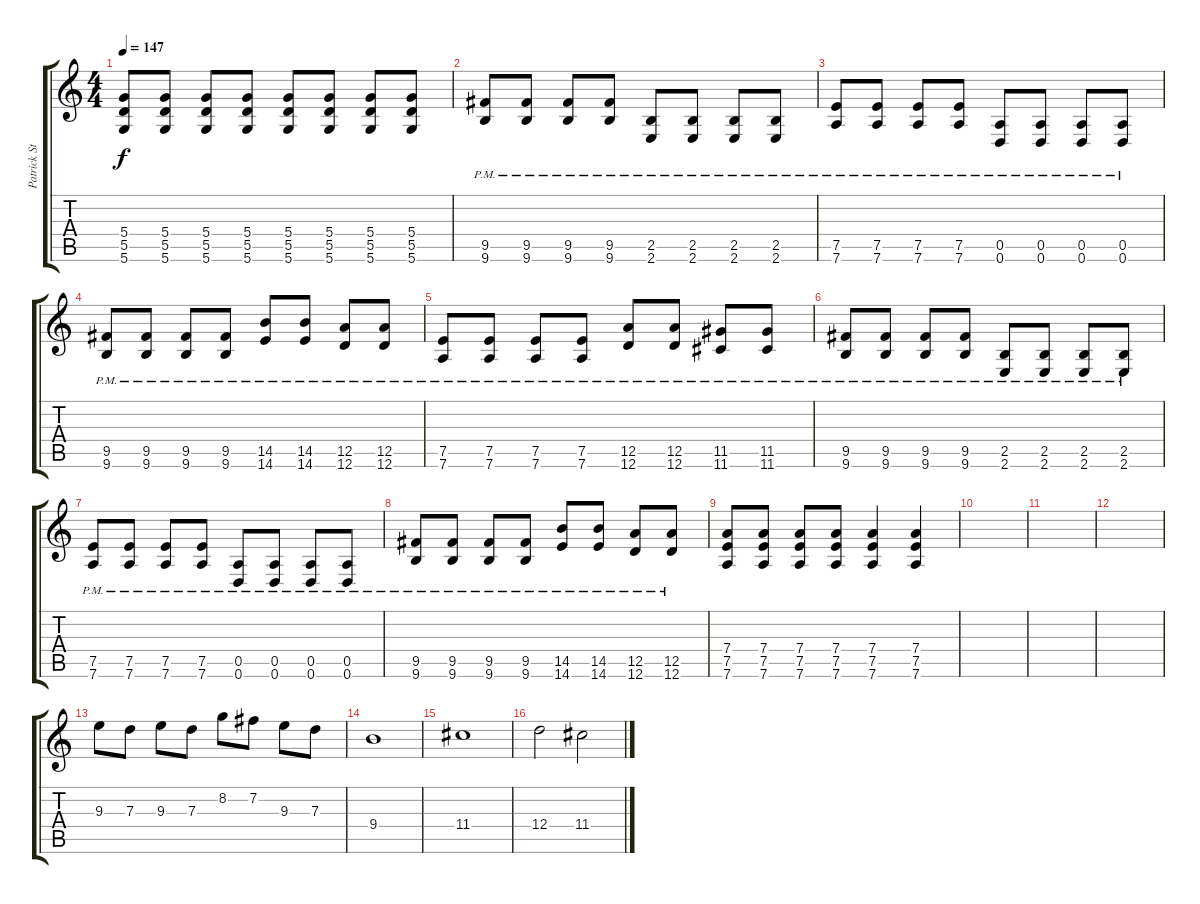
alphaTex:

\track ("Patrick Stumph (Rythmn Guitar)" "Patrick St") {instrument overdrivenguitar}
\staff {score tabs}
\tuning (E4 B3 G3 D3 A2 D2) {hide}
\ts (4 4)
\tempo 147
\clef g2
\ks c
(5.4 5.5 5.6).8{dy f} (5.4 5.5 5.6).8 (5.4 5.5 5.6).8 (5.4 5.5 5.6).8 (5.4 5.5 5.6).8 (5.4 5.5 5.6).8 (5.4 5.5 5.6).8 (5.4 5.5 5.6).8 |
(9.5{pm} 9.6{pm}).8 (9.5{pm} 9.6{pm}).8 (9.5{pm} 9.6{pm}).8 (9.5{pm} 9.6{pm}).8 (2.5{pm} 2.6{pm}).8 (2.5{pm} 2.6{pm}).8 (2.5{pm} 2.6{pm}).8 (2.5{pm} 2.6{pm}).8 |
(7.5{pm} 7.6{pm}).8 (7.5{pm} 7.6{pm}).8 (7.5{pm} 7.6{pm}).8 (7.5{pm} 7.6{pm}).8 (0.5{pm} 0.6{pm}).8 (0.5{pm} 0.6{pm}).8 (0.5{pm} 0.6{pm}).8 (0.5{pm} 0.6{pm}).8 |
(9.5{pm} 9.6{pm}).8 (9.5{pm} 9.6{pm}).8 (9.5{pm} 9.6{pm}).8 (9.5{pm} 9.6{pm}).8 (14.5{pm} 14.6{pm}).8 (14.5{pm} 14.6{pm}).8 (12.5{pm} 12.6{pm}).8 (12.5{pm} 12.6{pm}).8 |
(7.5{pm} 7.6{pm}).8 (7.5{pm} 7.6{pm}).8 (7.5{pm} 7.6{pm}).8 (7.5{pm} 7.6{pm}).8 (12.5{pm} 12.6{pm}).8 (12.5{pm} 12.6{pm}).8 (11.5{pm} 11.6{pm}).8 (11.5{pm} 11.6{pm}).8 |
(9.5{pm} 9.6{pm}).8 (9.5{pm} 9.6{pm}).8 (9.5{pm} 9.6{pm}).8 (9.5{pm} 9.6{pm}).8 (2.5{pm} 2.6{pm}).8 (2.5{pm} 2.6{pm}).8 (2.5{pm} 2.6{pm}).8 (2.5{pm} 2.6{pm}).8 |
(7.5{pm} 7.6{pm}).8 (7.5{pm} 7.6{pm}).8 (7.5{pm} 7.6{pm}).8 (7.5{pm} 7.6{pm}).8 (0.5{pm} 0.6{pm}).8 (0.5{pm} 0.6{pm}).8 (0.5{pm} 0.6{pm}).8 (0.5{pm} 0.6{pm}).8 |
(9.5{pm} 9.6{pm}).8 (9.5{pm} 9.6{pm}).8 (9.5{pm} 9.6{pm}).8 (9.5{pm} 9.6{pm}).8 (14.5{pm} 14.6{pm}).8 (14.5{pm} 14.6{pm}).8 (12.5{pm} 12.6{pm}).8 (12.5{pm} 12.6{pm}).8 |
(7.4 7.5 7.6).8 (7.4 7.5 7.6).8 (7.4 7.5 7.6).8 (7.4 7.5 7.6).8 (7.4 7.5 7.6).4 (7.4 7.5 7.6).4 |
|
|
|
9.3.8 7.3.8 9.3.8 7.3.8 8.2.8 7.2.8 9.3.8 7.3.8 |
9.4.1 |
11.4.1 |
12.4.2 11.4.2
